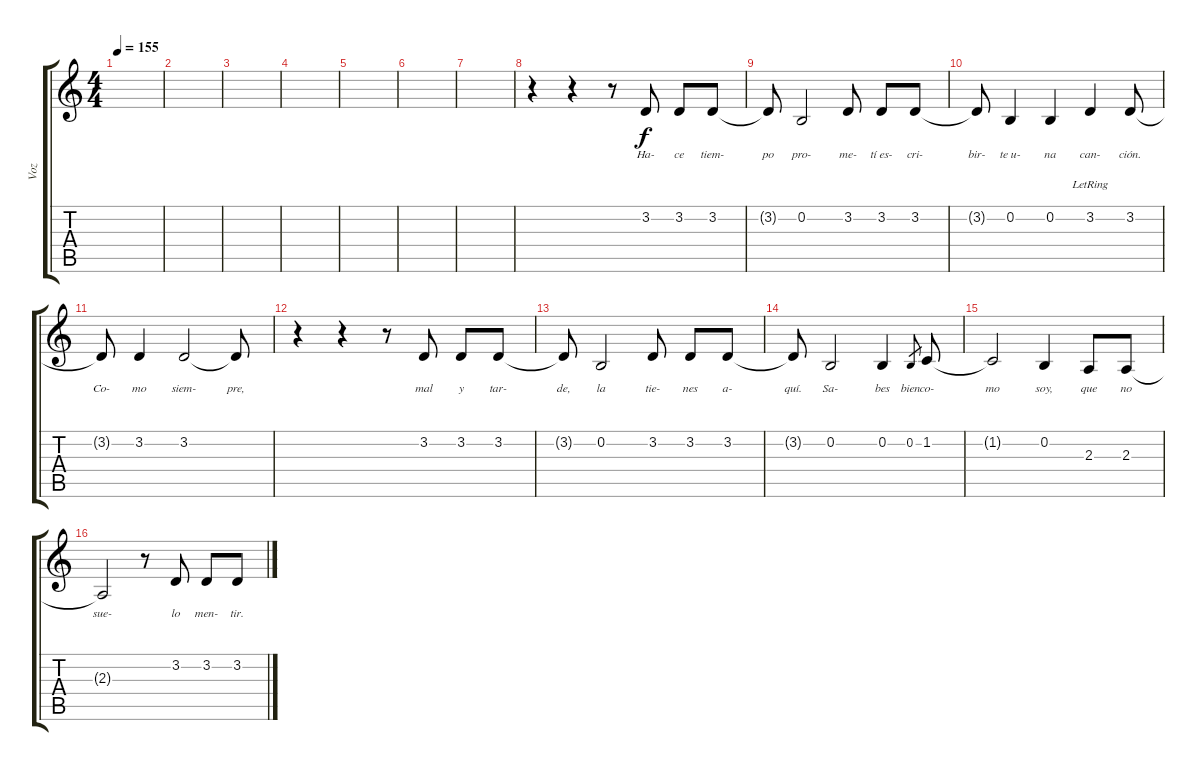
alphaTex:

\track ("Voz" "Voz") {instrument flute}
\staff {score tabs}
\tuning (E4 B3 G3 D3 A2 E2) {hide}
\ts (4 4)
\tempo 155
\clef g2
\ks c
|
|
|
|
|
|
|
r.4 r.4 r.8 3.2.8{lyrics (0 "Ha-") lyrics (1 "") lyrics (2 "") lyrics (3 "") lyrics (4 "")} 3.2.8{lyrics (0 "ce") lyrics (1 "") lyrics (2 "") lyrics (3 "") lyrics (4 "")} 3.2.8{lyrics (0 "tiem-") lyrics (1 "") lyrics (2 "") lyrics (3 "") lyrics (4 "")} |
3.2{t}.8{lyrics (0 "po") lyrics (1 "") lyrics (2 "") lyrics (3 "") lyrics (4 "")} 0.2.2{lyrics (0 "pro-") lyrics (1 "") lyrics (2 "") lyrics (3 "") lyrics (4 "")} 3.2.8{lyrics (0 "me-") lyrics (1 "") lyrics (2 "") lyrics (3 "") lyrics (4 "")} 3.2.8{lyrics (0 "tí es-") lyrics (1 "") lyrics (2 "") lyrics (3 "") lyrics (4 "")} 3.2.8{lyrics (0 "cri-") lyrics (1 "") lyrics (2 "") lyrics (3 "") lyrics (4 "")} |
3.2{t}.8{lyrics (0 "bir-") lyrics (1 "") lyrics (2 "") lyrics (3 "") lyrics (4 "")} 0.2.4{lyrics (0 "te u-") lyrics (1 "") lyrics (2 "") lyrics (3 "") lyrics (4 "")} 0.2.4{lyrics (0 "na") lyrics (1 "") lyrics (2 "") lyrics (3 "") lyrics (4 "")} 3.2{lr}.4{lyrics (0 "can-") lyrics (1 "") lyrics (2 "") lyrics (3 "") lyrics (4 "")} 3.2.8{lyrics (0 "ción.") lyrics (1 "") lyrics (2 "") lyrics (3 "") lyrics (4 "")} |
3.2{t}.8{lyrics (0 "Co-") lyrics (1 "") lyrics (2 "") lyrics (3 "") lyrics (4 "")} 3.2.4{lyrics (0 "mo") lyrics (1 "") lyrics (2 "") lyrics (3 "") lyrics (4 "")} 3.2.2{lyrics (0 "siem-") lyrics (1 "") lyrics (2 "") lyrics (3 "") lyrics (4 "")} 3.2{t}.8{lyrics (0 "pre,") lyrics (1 "") lyrics (2 "") lyrics (3 "") lyrics (4 "")} |
r.4 r.4 r.8 3.2.8{lyrics (0 "mal") lyrics (1 "") lyrics (2 "") lyrics (3 "") lyrics (4 "")} 3.2.8{lyrics (0 "y") lyrics (1 "") lyrics (2 "") lyrics (3 "") lyrics (4 "")} 3.2.8{lyrics (0 "tar-") lyrics (1 "") lyrics (2 "") lyrics (3 "") lyrics (4 "")} |
3.2{t}.8{lyrics (0 "de,") lyrics (1 "") lyrics (2 "") lyrics (3 "") lyrics (4 "")} 0.2.2{lyrics (0 "la") lyrics (1 "") lyrics (2 "") lyrics (3 "") lyrics (4 "")} 3.2.8{lyrics (0 "tie-") lyrics (1 "") lyrics (2 "") lyrics (3 "") lyrics (4 "")} 3.2.8{lyrics (0 "nes") lyrics (1 "") lyrics (2 "") lyrics (3 "") lyrics (4 "")} 3.2.8{lyrics (0 "a-") lyrics (1 "") lyrics (2 "") lyrics (3 "") lyrics (4 "")} |
3.2{t}.8{lyrics (0 "quí.") lyrics (1 "") lyrics (2 "") lyrics (3 "") lyrics (4 "")} 0.2.2{lyrics (0 "Sa-") lyrics (1 "") lyrics (2 "") lyrics (3 "") lyrics (4 "")} 0.2.4{lyrics (0 "bes") lyrics (1 "") lyrics (2 "") lyrics (3 "") lyrics (4 "")} 0.2.8{lyrics (0 "bien") lyrics (1 "") lyrics (2 "") lyrics (3 "") lyrics (4 "") gr} 1.2.8{lyrics (0 "co-") lyrics (1 "") lyrics (2 "") lyrics (3 "") lyrics (4 "")} |
1.2{t}.2{lyrics (0 "mo") lyrics (1 "") lyrics (2 "") lyrics (3 "") lyrics (4 "")} 0.2.4{lyrics (0 "soy,") lyrics (1 "") lyrics (2 "") lyrics (3 "") lyrics (4 "")} 2.3.8{lyrics (0 "que") lyrics (1 "") lyrics (2 "") lyrics (3 "") lyrics (4 "")} 2.3.8{lyrics (0 "no") lyrics (1 "") lyrics (2 "") lyrics (3 "") lyrics (4 "")} |
2.3{t}.2{lyrics (0 "sue-") lyrics (1 "") lyrics (2 "") lyrics (3 "") lyrics (4 "")} r.8 3.2.8{lyrics (0 "lo") lyrics (1 "") lyrics (2 "") lyrics (3 "") lyrics (4 "")} 3.2.8{lyrics (0 "men-") lyrics (1 "") lyrics (2 "") lyrics (3 "") lyrics (4 "")} 3.2.8{lyrics (0 "tir.") lyrics (1 "") lyrics (2 "") lyrics (3 "") lyrics (4 "")}
